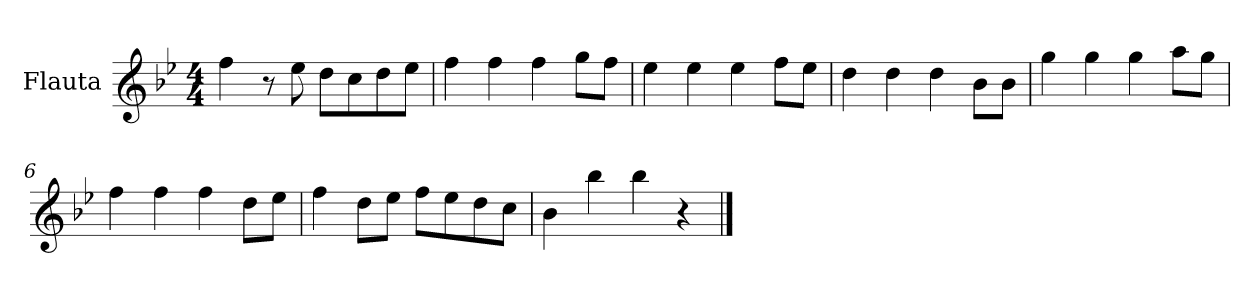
**kern
*part1
*staff1
*I"Flauta
*I'Fl.
*clefG2
*k[b-e-]
*M4/4
=1
4ff\
8r
8ee-\
8dd\L
8cc\
8dd\
8ee-\J
=2
4ff\
4ff\
4ff\
8gg\L
8ff\J
=3
4ee-\
4ee-\
4ee-\
8ff\L
8ee-\J
=4
4dd\
4dd\
4dd\
8b-\L
8b-\J
=5
4gg\
4gg\
4gg\
8aa\L
8gg\J
!!LO:LB:g=z
=6
4ff\
4ff\
4ff\
8dd\L
8ee-\J
=7
4ff\
8dd\L
8ee-\J
8ff\L
8ee-\
8dd\
8cc\J
=8
4b-\
4bb-\
4bb-\
4r
==
*-
